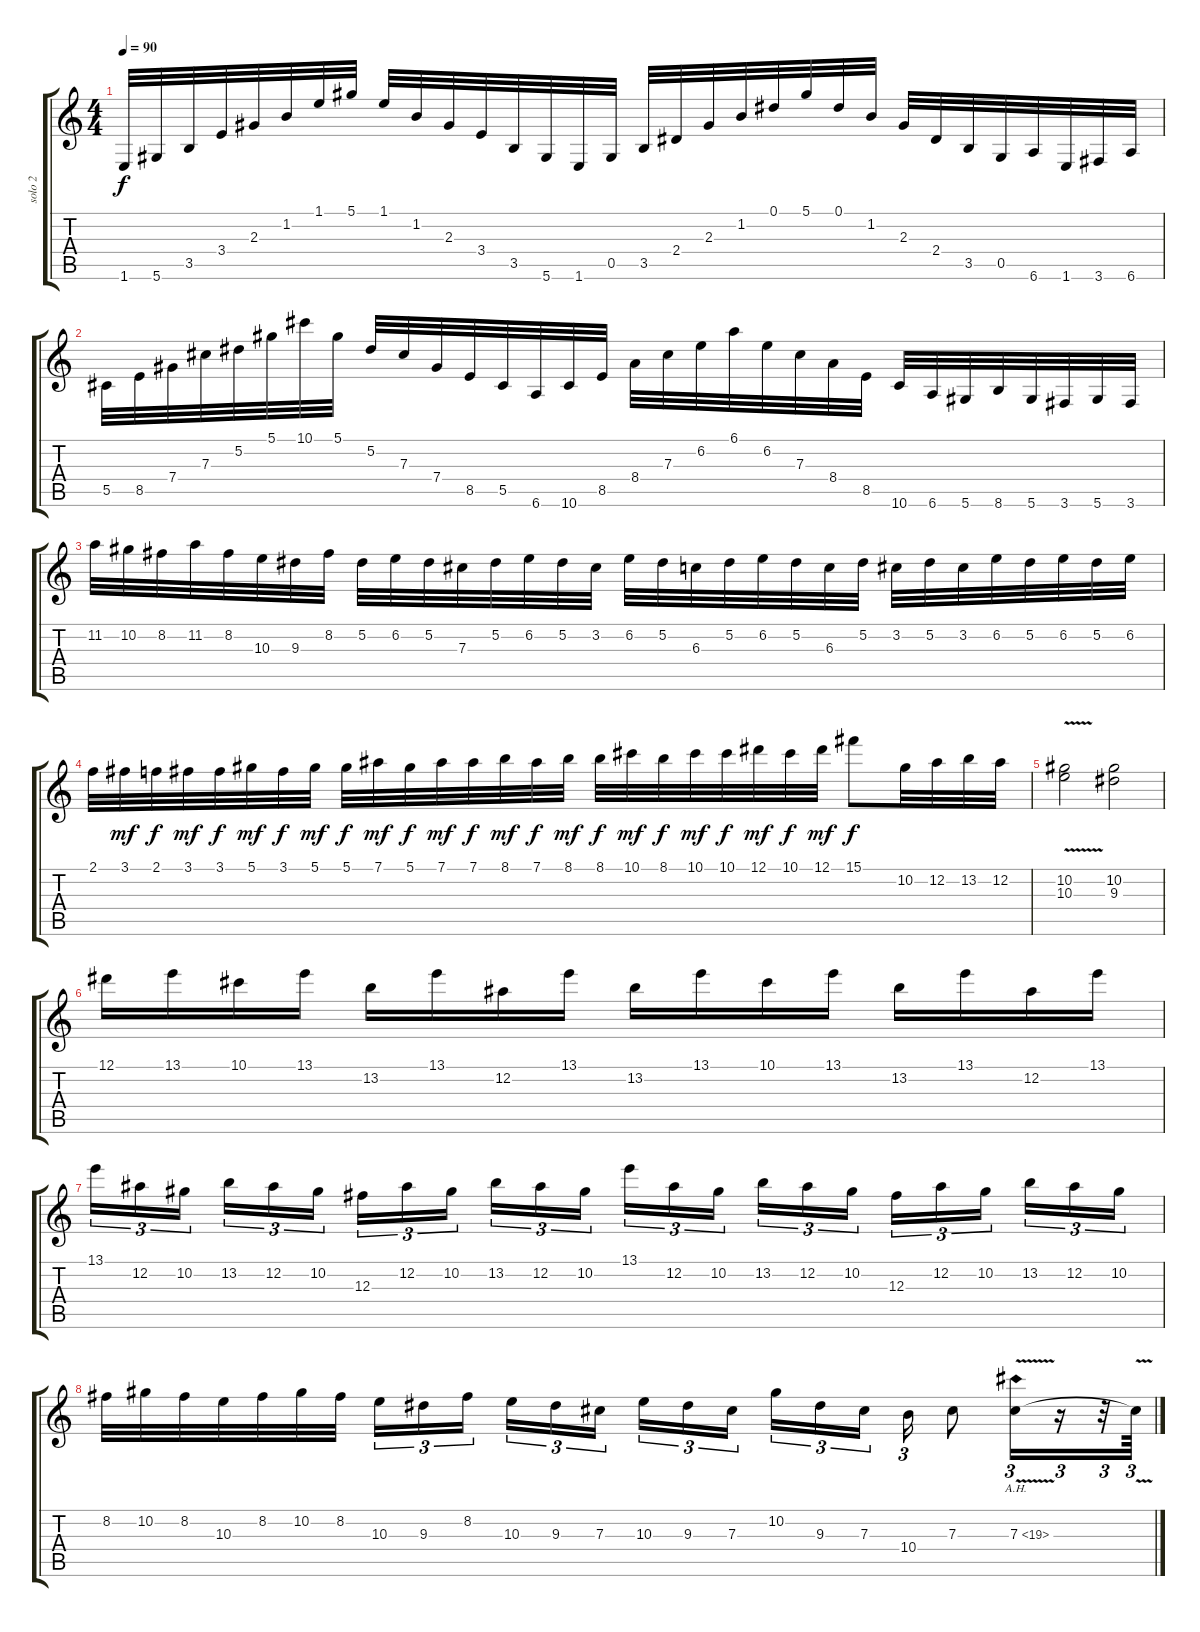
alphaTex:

\track ("solo 2" "solo 2") {instrument overdrivenguitar}
\staff {score tabs}
\tuning (Eb4 Bb3 Gb3 Db3 Ab2 Eb2) {hide}
\ts (4 4)
\tempo 90
\clef g2
\ks c
1.6.32{dy f} 5.6.32 3.5.32 3.4.32 2.3.32 1.2.32 1.1.32 5.1.32 1.1.32 1.2.32 2.3.32 3.4.32 3.5.32 5.6.32 1.6.32 0.5.32 3.5.32 2.4.32 2.3.32 1.2.32 0.1.32 5.1.32 0.1.32 1.2.32 2.3.32 2.4.32 3.5.32 0.5.32 6.6.32 1.6.32 3.6.32 6.6.32 |
5.5.32 8.5.32 7.4.32 7.3.32 5.2.32 5.1.32 10.1.32 5.1.32 5.2.32 7.3.32 7.4.32 8.5.32 5.5.32 6.6.32 10.6.32 8.5.32 8.4.32 7.3.32 6.2.32 6.1.32 6.2.32 7.3.32 8.4.32 8.5.32 10.6.32 6.6.32 5.6.32 8.6.32 5.6.32 3.6.32 5.6.32 3.6.32 |
11.2.32 10.2.32 8.2.32 11.2.32 8.2.32 10.3.32 9.3.32 8.2.32 5.2.32 6.2.32 5.2.32 7.3.32 5.2.32 6.2.32 5.2.32 3.2.32 6.2.32 5.2.32 6.3.32 5.2.32 6.2.32 5.2.32 6.3.32 5.2.32 3.2.32 5.2.32 3.2.32 6.2.32 5.2.32 6.2.32 5.2.32 6.2.32 |
2.1.32 3.1.32{dy mf} 2.1.32{dy f} 3.1.32{dy mf} 3.1.32{dy f} 5.1.32{dy mf} 3.1.32{dy f} 5.1.32{dy mf} 5.1.32{dy f} 7.1.32{dy mf} 5.1.32{dy f} 7.1.32{dy mf} 7.1.32{dy f} 8.1.32{dy mf} 7.1.32{dy f} 8.1.32{dy mf} 8.1.32{dy f} 10.1.32{dy mf} 8.1.32{dy f} 10.1.32{dy mf} 10.1.32{dy f} 12.1.32{dy mf} 10.1.32{dy f} 12.1.32{dy mf} 15.1.8{dy f} 10.2.32 12.2.32 13.2.32 12.2.32 |
(10.2 10.3{v}).2 (10.2 9.3).2 |
12.1.16 13.1.16 10.1.16 13.1.16 13.2.16 13.1.16 12.2.16 13.1.16 13.2.16 13.1.16 10.1.16 13.1.16 13.2.16 13.1.16 12.2.16 13.1.16 |
13.1.16{tu (3 2)} 12.2.16{tu (3 2)} 10.2.16{tu (3 2)} 13.2.16{tu (3 2)} 12.2.16{tu (3 2)} 10.2.16{tu (3 2)} 12.3.16{tu (3 2)} 12.2.16{tu (3 2)} 10.2.16{tu (3 2)} 13.2.16{tu (3 2)} 12.2.16{tu (3 2)} 10.2.16{tu (3 2)} 13.1.16{tu (3 2)} 12.2.16{tu (3 2)} 10.2.16{tu (3 2)} 13.2.16{tu (3 2)} 12.2.16{tu (3 2)} 10.2.16{tu (3 2)} 12.3.16{tu (3 2)} 12.2.16{tu (3 2)} 10.2.16{tu (3 2)} 13.2.16{tu (3 2)} 12.2.16{tu (3 2)} 10.2.16{tu (3 2)} |
8.2.32 10.2.32 8.2.32 10.3.32 8.2.32 10.2.32 8.2.32 10.3.16{tu (3 2)} 9.3.16{tu (3 2)} 8.2.16{tu (3 2)} 10.3.16{tu (3 2)} 9.3.16{tu (3 2)} 7.3.16{tu (3 2)} 10.3.16{tu (3 2)} 9.3.16{tu (3 2)} 7.3.16{tu (3 2)} 10.2.16{tu (3 2)} 9.3.16{tu (3 2)} 7.3.16{tu (3 2)} 10.4.16{tu (3 2)} 7.3.8 7.3{ah 12 v}.16{tu (3 2)} r.16{tu (3 2)} r.32{tu (3 2)} 7.3{t}.64{tu (3 2)}
